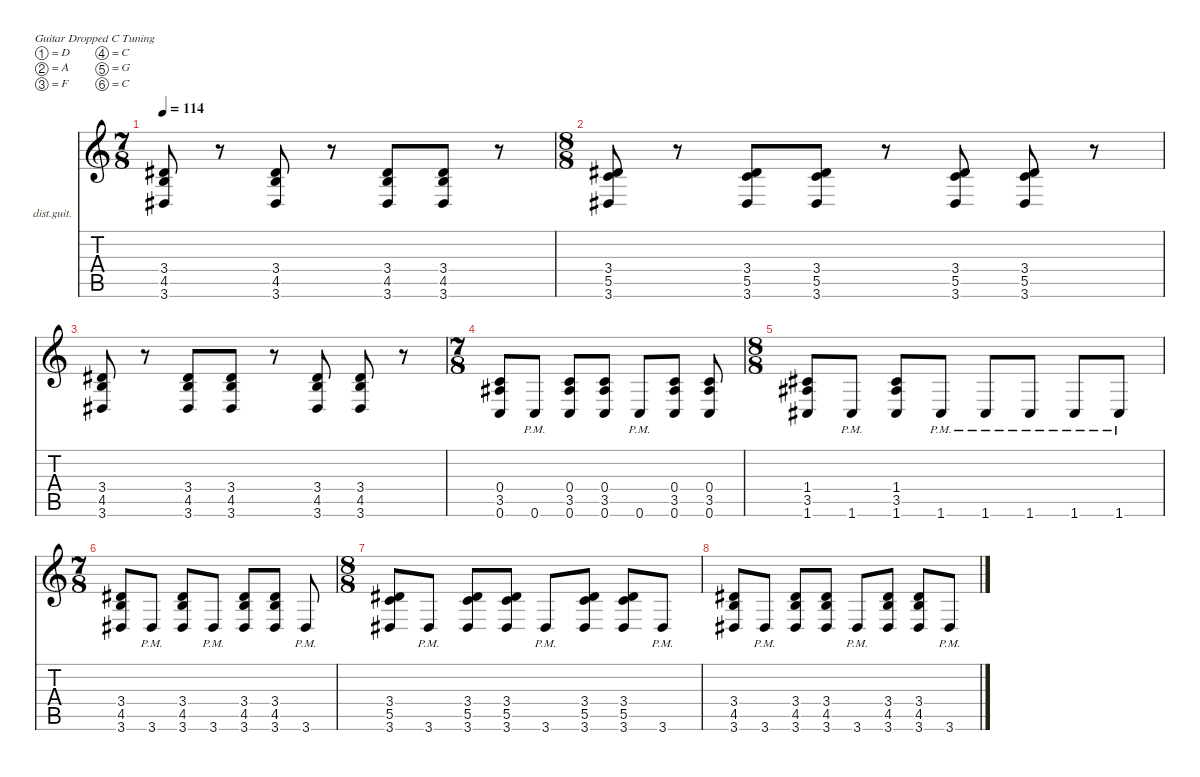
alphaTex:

\defaultSystemsLayout 4
\hideDynamics
\bracketExtendMode nobrackets
\firstSystemTrackNameOrientation horizontal
\otherSystemsTrackNameOrientation horizontal
\track ("GTR Disto" "dist.guit.") {instrument distortionguitar}
\staff {score tabs}
\tuning (D4 A3 F3 C3 G2 C2)
\ts (7 8)
\beaming (8 2 2 2 2)
\tempo 114
\clef g2
\ks c
(3.4{acc #} 4.5 3.6{acc #}).8{dy f} r.8 (3.4{acc #} 4.5 3.6{acc #}).8 r.8 (3.4{acc #} 4.5 3.6{acc #}).8 (3.4{acc #} 4.5 3.6{acc #}).8 r.8 |
\ts (8 8)
\beaming (8 2 2 2 2)
(3.4{acc #} 5.5 3.6{acc #}).8 r.8 (3.4{acc #} 5.5 3.6{acc #}).8 (3.4{acc #} 5.5 3.6{acc #}).8 r.8 (3.4{acc #} 5.5 3.6{acc #}).8 (3.4{acc #} 5.5 3.6{acc #}).8 r.8 |
(3.4{acc #} 4.5 3.6{acc #}).8 r.8 (3.4{acc #} 4.5 3.6{acc #}).8 (3.4{acc #} 4.5 3.6{acc #}).8 r.8 (3.4{acc #} 4.5 3.6{acc #}).8 (3.4{acc #} 4.5 3.6{acc #}).8 r.8 |
\ts (7 8)
\beaming (8 2 2 2 2)
(0.4 3.5{acc #} 0.6).8 0.6{pm}.8 (0.4 3.5{acc #} 0.6).8 (0.4 3.5{acc #} 0.6).8 0.6{pm}.8 (0.4 3.5{acc #} 0.6).8 (0.4 3.5{acc #} 0.6).8 |
\ts (8 8)
\beaming (8 2 2 2 2)
(1.4{acc #} 3.5{acc #} 1.6{acc #}).8 1.6{pm acc #}.8 (1.4{acc #} 3.5{acc #} 1.6{acc #}).8 1.6{pm acc #}.8 1.6{pm acc #}.8 1.6{pm acc #}.8 1.6{pm acc #}.8 1.6{pm acc #}.8 |
\ts (7 8)
\beaming (8 2 2 2 2)
(3.4{acc #} 4.5 3.6{acc #}).8 3.6{pm acc #}.8 (3.4{acc #} 4.5 3.6{acc #}).8 3.6{pm acc #}.8 (3.4{acc #} 4.5 3.6{acc #}).8 (3.4{acc #} 4.5 3.6{acc #}).8 3.6{pm acc #}.8 |
\ts (8 8)
\beaming (8 2 2 2 2)
(3.4{acc #} 5.5 3.6{acc #}).8 3.6{pm acc #}.8 (3.4{acc #} 5.5 3.6{acc #}).8 (3.4{acc #} 5.5 3.6{acc #}).8 3.6{pm acc #}.8 (3.4{acc #} 5.5 3.6{acc #}).8 (3.4{acc #} 5.5 3.6{acc #}).8 3.6{pm acc #}.8 |
(3.4{acc #} 4.5 3.6{acc #}).8 3.6{pm acc #}.8 (3.4{acc #} 4.5 3.6{acc #}).8 (3.4{acc #} 4.5 3.6{acc #}).8 3.6{pm acc #}.8 (3.4{acc #} 4.5 3.6{acc #}).8 (3.4{acc #} 4.5 3.6{acc #}).8 3.6{pm acc #}.8
